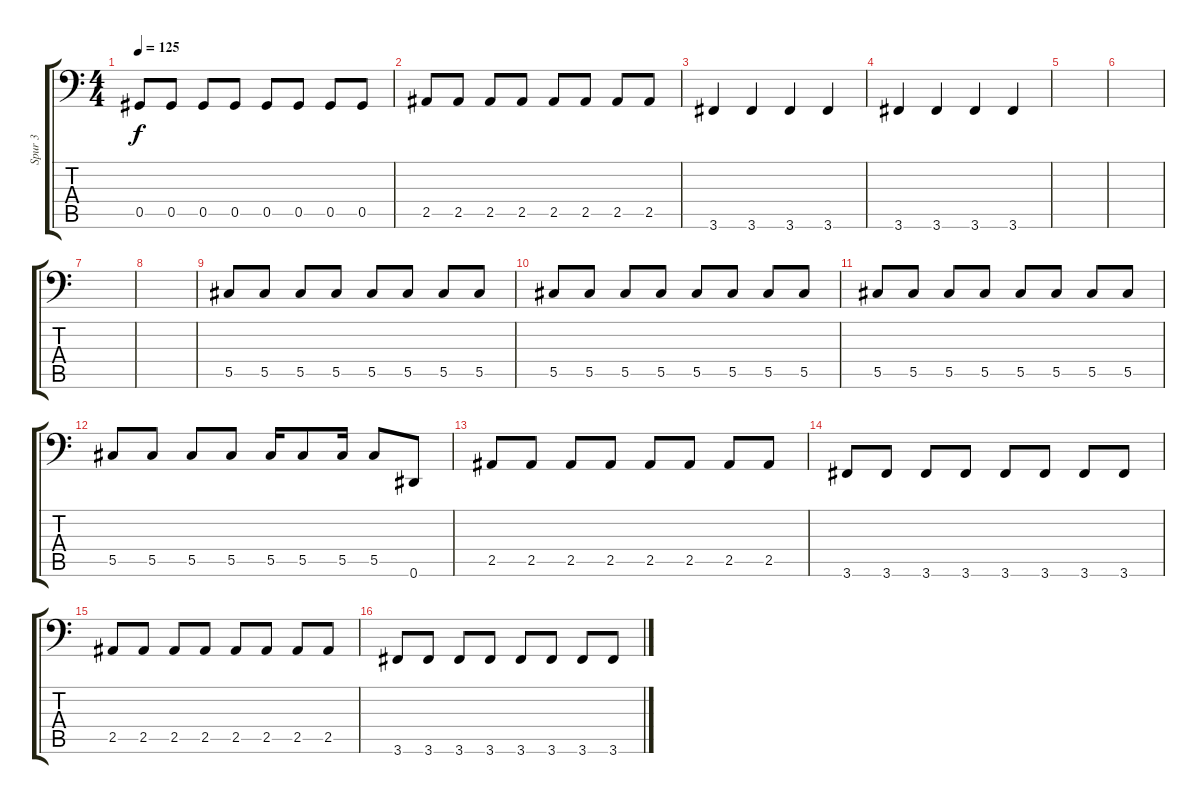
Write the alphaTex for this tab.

\track ("Spur 3" "Spur 3") {instrument electricbassfinger}
\staff {score tabs}
\tuning (Eb3 Bb2 Gb2 Db2 Ab1 Eb1) {hide}
\ts (4 4)
\tempo 125
\clef f4
\ks c
0.5.8{dy f} 0.5.8 0.5.8 0.5.8 0.5.8 0.5.8 0.5.8 0.5.8 |
2.5.8 2.5.8 2.5.8 2.5.8 2.5.8 2.5.8 2.5.8 2.5.8 |
3.6.4 3.6.4 3.6.4 3.6.4 |
3.6.4 3.6.4 3.6.4 3.6.4 |
|
|
|
|
5.5.8 5.5.8 5.5.8 5.5.8 5.5.8 5.5.8 5.5.8 5.5.8 |
5.5.8 5.5.8 5.5.8 5.5.8 5.5.8 5.5.8 5.5.8 5.5.8 |
5.5.8 5.5.8 5.5.8 5.5.8 5.5.8 5.5.8 5.5.8 5.5.8 |
5.5.8 5.5.8 5.5.8 5.5.8 5.5.16 5.5.8 5.5.16 5.5.8 0.6.8 |
\section ("" "")
2.5.8 2.5.8 2.5.8 2.5.8 2.5.8 2.5.8 2.5.8 2.5.8 |
3.6.8 3.6.8 3.6.8 3.6.8 3.6.8 3.6.8 3.6.8 3.6.8 |
2.5.8 2.5.8 2.5.8 2.5.8 2.5.8 2.5.8 2.5.8 2.5.8 |
3.6.8 3.6.8 3.6.8 3.6.8 3.6.8 3.6.8 3.6.8 3.6.8
